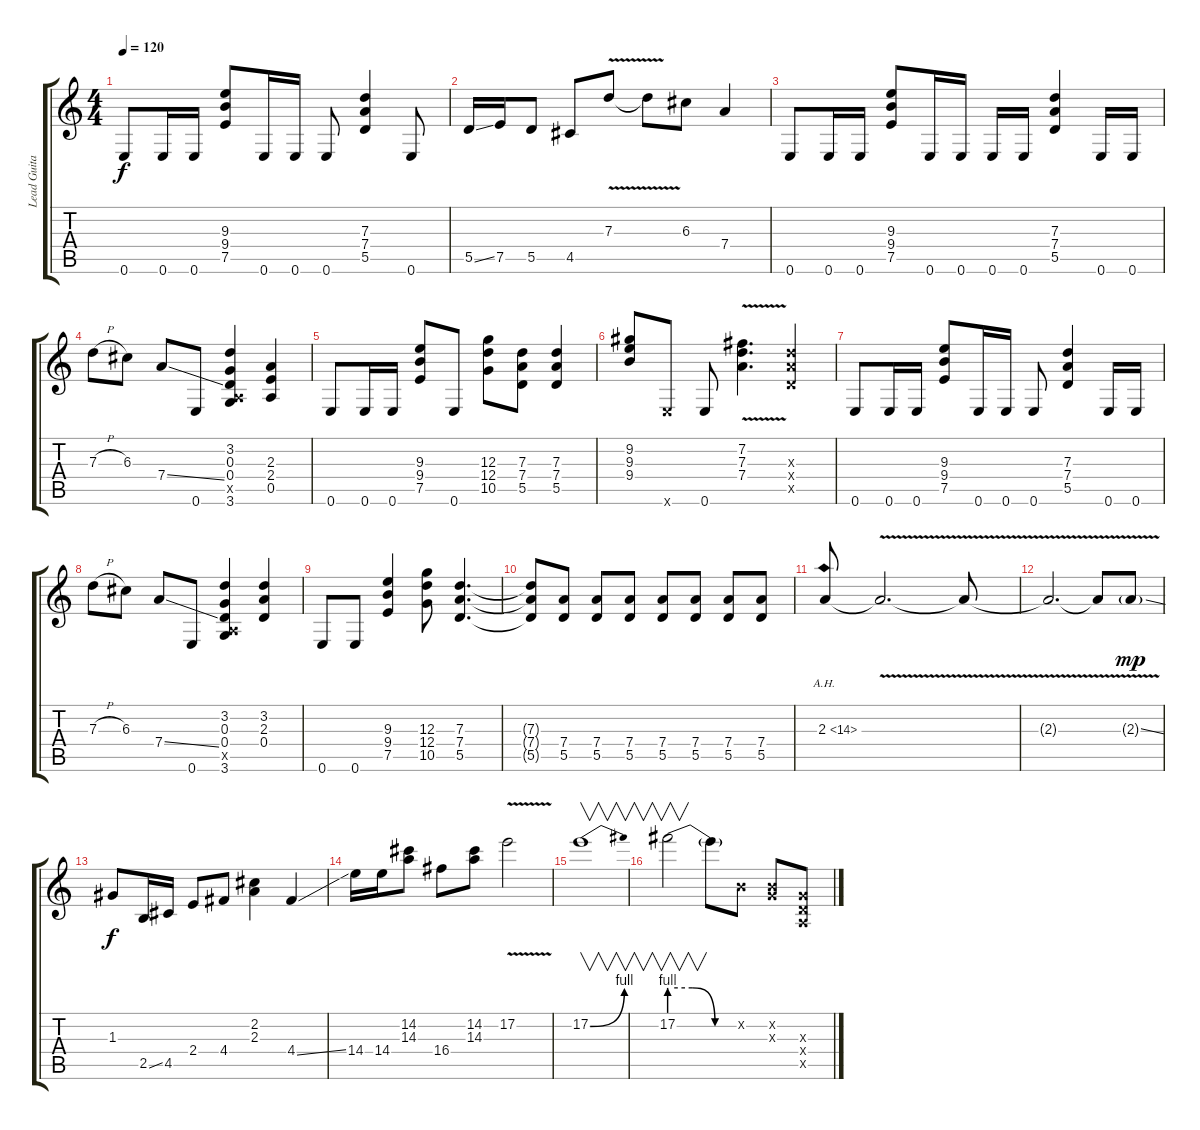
\track ("Lead Guitar" "Lead Guita") {instrument overdrivenguitar}
\staff {score tabs}
\tuning (E4 B3 G3 D3 A2 E2) {hide}
\ts (4 4)
\tempo 120
\clef g2
\ks c
0.6.8{dy f} 0.6.16 0.6.16 (9.3 9.4 7.5).8 0.6.16 0.6.16 0.6.8 (7.3 7.4 5.5).4 0.6.8 |
5.5{ss}.16 7.5.16 5.5.8 4.5.8 7.3{v}.8 7.3{v t}.8 6.3.8 7.4.4 |
0.6.8 0.6.16 0.6.16 (9.3 9.4 7.5).8 0.6.16 0.6.16 0.6.16 0.6.16 (7.3 7.4 5.5).4 0.6.16 0.6.16 |
7.3{h}.8 6.3.8 7.4{ss}.8 0.6.8 (3.2 0.3 0.4 0.5{x} 3.6).4 (2.3 2.4 0.5).4 |
0.6.8 0.6.16 0.6.16 (9.3 9.4 7.5).8 0.6.8 (12.3 12.4 10.5).8 (7.3 7.4 5.5).8 (7.3 7.4 5.5).4 |
(9.2 9.3 9.4).8 0.6{x}.8 0.6.8 (7.2{v} 7.3{v} 7.4{v}).4{d} (7.3{x} 7.4{x} 5.5{x}).4 |
0.6.8 0.6.16 0.6.16 (9.3 9.4 7.5).8 0.6.16 0.6.16 0.6.8 (7.3 7.4 5.5).4 0.6.16 0.6.16 |
7.3{h}.8 6.3.8 7.4{ss}.8 0.6.8 (3.2 0.3 0.4 0.5{x} 3.6).4 (3.2 2.3 0.4).4 |
0.6.8 0.6.8 (9.3 9.4 7.5).4 (12.3 12.4 10.5).8 (7.3 7.4 5.5).4{d} |
(7.3{t} 7.4{t} 5.5{t}).8 (7.4 5.5).8 (7.4 5.5).8 (7.4 5.5).8 (7.4 5.5).8 (7.4 5.5).8 (7.4 5.5).8 (7.4 5.5).8 |
2.3{ah 12}.8 2.3{v t}.2{d} 2.3{v t}.8 |
2.3{v t}.2{d} 2.3{v t}.8 2.3{v ss g}.8{dy mp} |
1.3.8{dy f} 2.5{ss}.16 4.5.16 2.4.8 4.4.8 (2.2 2.3).4 4.4{ss}.4 |
14.4.16 14.4.16 (14.2 14.3).8 16.4.8 (14.2 14.3).8 17.2{v}.2 |
17.2{be (bend 0 0 60 4)}.1{v} |
17.2{be (custom 0 4 20 4 40 0 60 0)}.2{v} 17.2{t}.8 0.2{x}.8 (0.2{x} 0.3{x}).8 (0.3{x} 0.4{x} 0.5{x}).8
